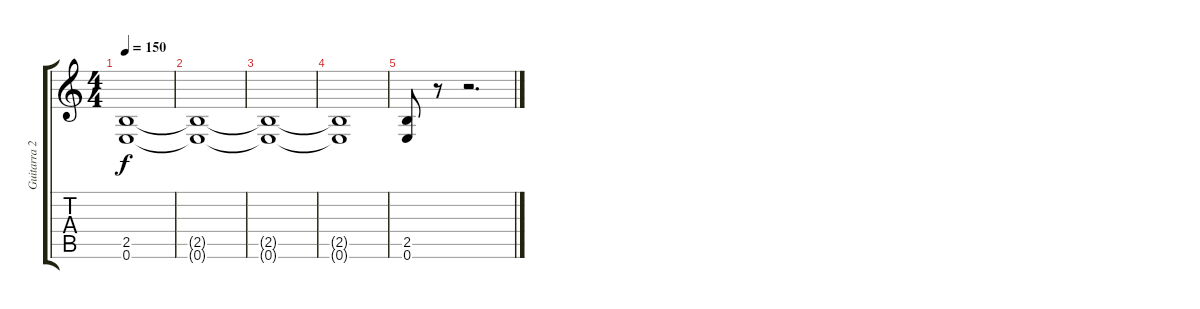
\track ("Guitarra 2" "Guitarra 2") {instrument distortionguitar}
\staff {score tabs}
\tuning (E4 B3 G3 D3 A2 E2) {hide}
\ts (4 4)
\tempo 150
\clef g2
\ks c
(2.5{t} 0.6{t}).1{dy f} |
(2.5{t} 0.6{t}).1 |
(2.5{t} 0.6{t}).1 |
(2.5{t} 0.6{t}).1 |
(2.5 0.6).8 r.8 r.2{d}
